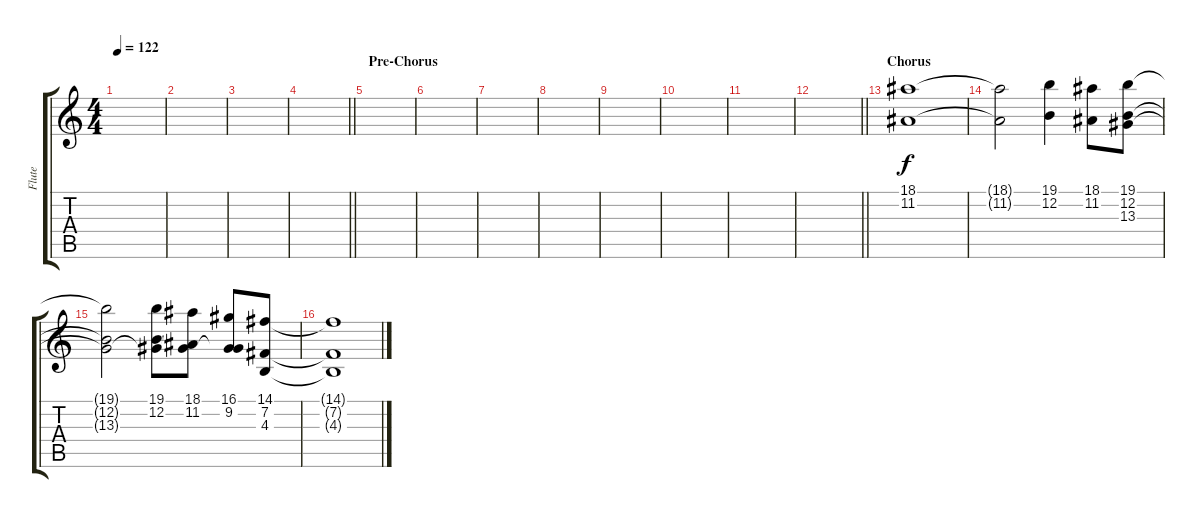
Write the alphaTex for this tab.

\track ("Flute" "Flute") {instrument lead3calliope}
\staff {score tabs}
\tuning (E4 B3 G3 D3 A2 E2) {hide}
\ts (4 4)
\tempo 122
\clef g2
\ks c
|
|
|
\barLineRight lightlight
|
\section ("" "Pre-Chorus")
|
|
|
|
|
|
|
\barLineRight lightlight
|
\section ("" "Chorus")
(18.1 11.2).1 |
(18.1{t} 11.2{t}).2 (19.1 12.2).4 (18.1 11.2).8 (19.1 12.2 13.3).8 |
(19.1{t} 12.2{t} 13.3{t}).2 (19.1 12.2 13.3{t}).8 (18.1 11.2 13.3{t}).8 (16.1 9.2 13.3{t}).8 (14.1 7.2 4.3).8 |
(14.1{t} 7.2{t} 4.3{t}).1
